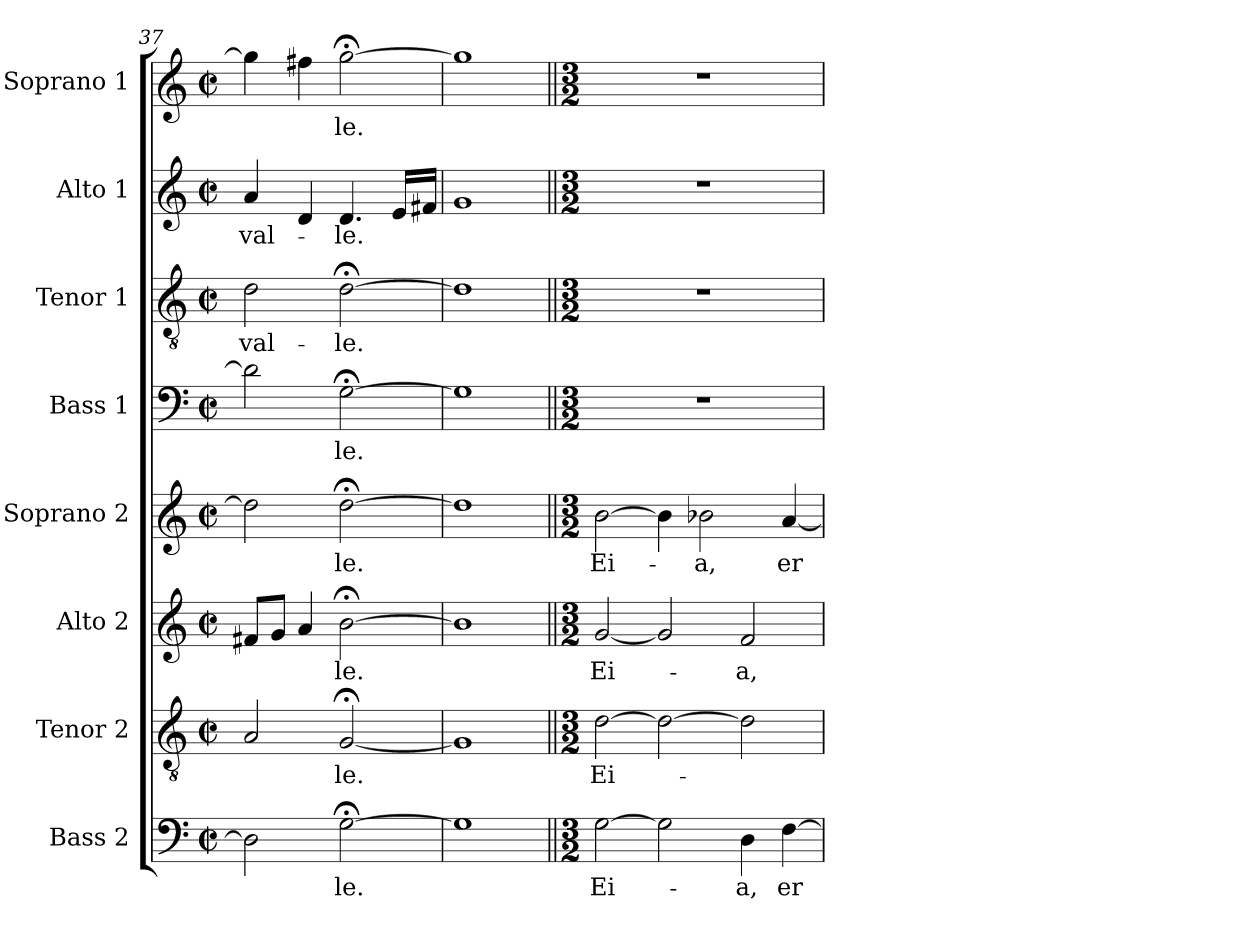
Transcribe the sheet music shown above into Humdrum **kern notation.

**kern	**text	**kern	**text	**kern	**text	**kern	**text	**kern	**text	**kern	**text	**kern	**text	**kern	**text
*part8	*part8	*part7	*part7	*part6	*part6	*part5	*part5	*part4	*part4	*part3	*part3	*part2	*part2	*part1	*part1
*staff8	*staff8	*staff7	*staff7	*staff6	*staff6	*staff5	*staff5	*staff4	*staff4	*staff3	*staff3	*staff2	*staff2	*staff1	*staff1
*I"Bass 2	*	*I"Tenor 2	*	*I"Alto 2	*	*I"Soprano 2	*	*I"Bass 1	*	*I"Tenor 1	*	*I"Alto 1	*	*I"Soprano 1	*
*I'B 2	*	*I'T 2	*	*I'A 2	*	*I'S 2	*	*I'B 1	*	*I'T 1	*	*I'A 1	*	*I'S 1	*
*clefF4	*	*clefGv2	*	*clefG2	*	*clefG2	*	*clefF4	*	*clefGv2	*	*clefG2	*	*clefG2	*
*k[]	*	*k[]	*	*k[]	*	*k[]	*	*k[]	*	*k[]	*	*k[]	*	*k[]	*
*C:	*	*C:	*	*C:	*	*C:	*	*C:	*	*C:	*	*C:	*	*C:	*
*M2/2	*	*M2/2	*	*M2/2	*	*M2/2	*	*M2/2	*	*M2/2	*	*M2/2	*	*M2/2	*
*met(c|)	*	*met(c|)	*	*met(c|)	*	*met(c|)	*	*met(c|)	*	*met(c|)	*	*met(c|)	*	*met(c|)	*
=37	=37	=37	=37	=37	=37	=37	=37	=37	=37	=37	=37	=37	=37	=37	=37
!	!	!	!	!	!	!	!	!	!	!	!LO:LY:b	!	!	!	!
!	!	!	!	!	!	!	!	!	!	!	!	!	!LO:LY:b	!	!
2D\]	.	2A/	.	8f#X/L	.	2dd\]	.	2d\]	.	2d\	val-	4a/	val-	4gg\]	.
.	.	.	.	8g/J	.	.	.	.	.	.	.	.	.	.	.
.	.	.	.	4a/	.	.	.	.	.	.	.	4d/	.	4ff#X\	.
!	!LO:LY:b	!	!	!	!	!	!	!	!	!	!	!	!	!	!
!	!	!	!LO:LY:b	!	!	!	!	!	!	!	!	!	!	!	!
!	!	!	!	!	!LO:LY:b	!	!	!	!	!	!	!	!	!	!
!	!	!	!	!	!	!	!LO:LY:b	!	!	!	!	!	!	!	!
!	!	!	!	!	!	!	!	!	!LO:LY:b	!	!	!	!	!	!
!	!	!	!	!	!	!	!	!	!	!	!LO:LY:b	!	!	!	!
!	!	!	!	!	!	!	!	!	!	!	!	!	!LO:LY:b	!	!
!	!	!	!	!	!	!	!	!	!	!	!	!	!	!	!LO:LY:b
[2G;<\	-le.	[2G;</	-le.	[2b;<\	-le.	[2dd;<\	-le.	[2G;<\	-le.	[2d;<\	-le.	4.d/	-le.	[2gg;<\	-le.
.	.	.	.	.	.	.	.	.	.	.	.	16e/LL	.	.	.
.	.	.	.	.	.	.	.	.	.	.	.	16f#X/JJ	.	.	.
=38	=38	=38	=38	=38	=38	=38	=38	=38	=38	=38	=38	=38	=38	=38	=38
1G]	.	1G]	.	1b]	.	1dd]	.	1G]	.	1d]	.	1g	.	1gg]	.
!!LO:PB:g=z
=39||	=39||	=39||	=39||	=39||	=39||	=39||	=39||	=39||	=39||	=39||	=39||	=39||	=39||	=39||	=39||
*M3/2	*	*M3/2	*	*M3/2	*	*M3/2	*	*M3/2	*	*M3/2	*	*M3/2	*	*M3/2	*
!	!LO:LY:b	!	!	!	!	!	!	!	!	!	!	!	!	!	!
!	!	!	!LO:LY:b	!	!	!	!	!	!	!	!	!	!	!	!
!	!	!	!	!	!LO:LY:b	!	!	!	!	!	!	!	!	!	!
!	!	!	!	!	!	!	!LO:LY:b	!	!	!	!	!	!	!	!
[2G\	Ei-	[2d\	Ei-	[2g/	Ei-	[2b\	Ei-	1.r	.	1.r	.	1.r	.	1.r	.
2G\]	.	2d\_	.	2g/]	.	4b\]	.	.	.	.	.	.	.	.	.
!	!	!	!	!	!	!	!LO:LY:b	!	!	!	!	!	!	!	!
.	.	.	.	.	.	2b-X\	-a,	.	.	.	.	.	.	.	.
!	!LO:LY:b	!	!	!	!	!	!	!	!	!	!	!	!	!	!
!	!	!	!	!	!LO:LY:b	!	!	!	!	!	!	!	!	!	!
4D\	-a,	2d\]	.	2f/	-a,	.	.	.	.	.	.	.	.	.	.
!	!LO:LY:b	!	!	!	!	!	!	!	!	!	!	!	!	!	!
!	!	!	!	!	!	!	!LO:LY:b	!	!	!	!	!	!	!	!
[4F\	er-	.	.	.	.	[4a/	er-	.	.	.	.	.	.	.	.
=	=	=	=	=	=	=	=	=	=	=	=	=	=	=	=
*-	*-	*-	*-	*-	*-	*-	*-	*-	*-	*-	*-	*-	*-	*-	*-
